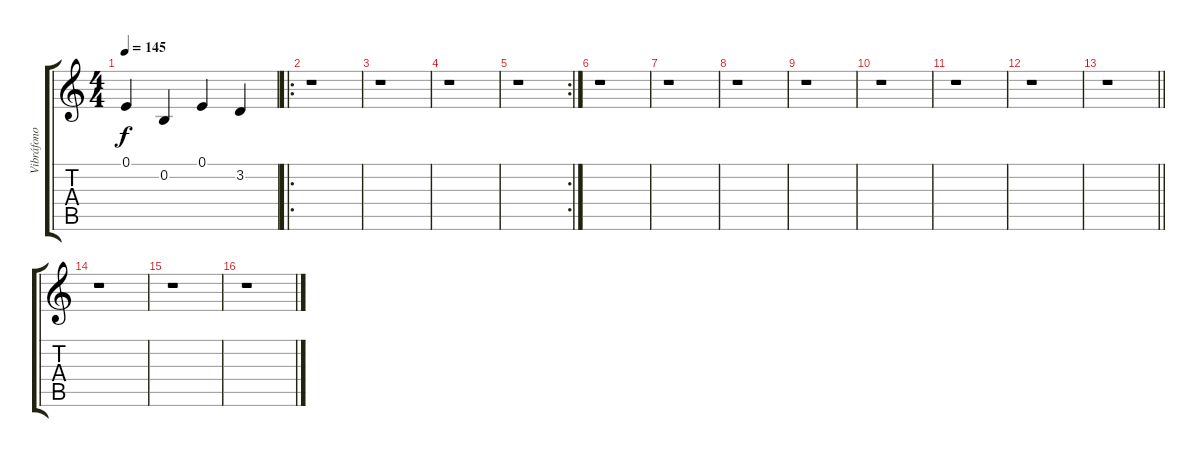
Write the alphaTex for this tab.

\track ("Vibráfono" "Vibráfono") {instrument vibraphone}
\staff {score tabs}
\tuning (E4 B3 G3 D3 A2 E2) {hide}
\ts (4 4)
\tempo 145
\clef g2
\ks c
0.1.4{dy f} 0.2.4 0.1.4 3.2.4 |
\ro
r.1 |
r.1 |
r.1 |
\rc 2
r.1 |
r.1 |
r.1 |
r.1 |
r.1 |
r.1 |
r.1 |
r.1 |
\barLineRight lightlight
r.1 |
r.1 |
r.1 |
r.1
